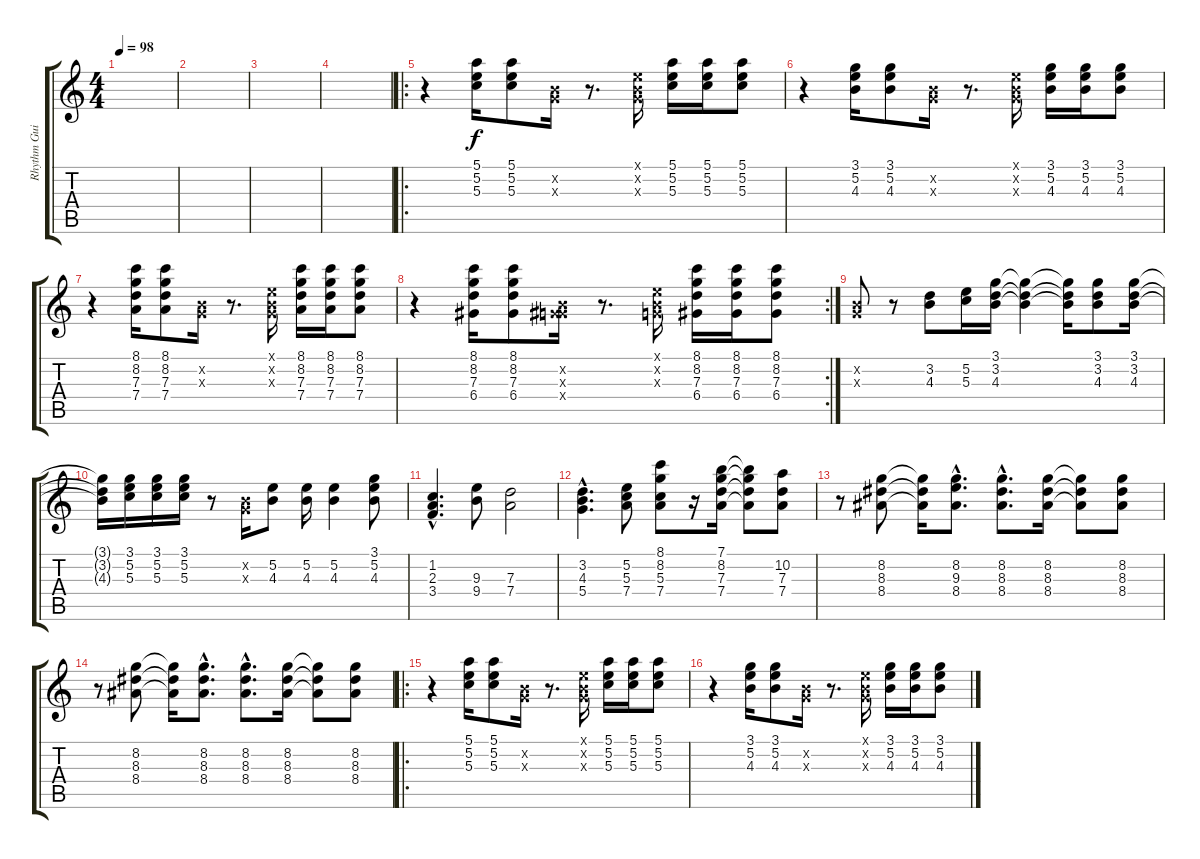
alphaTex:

\track ("Rhythm Guitar" "Rhythm Gui") {instrument electricguitarjazz}
\staff {score tabs}
\tuning (E4 B3 G3 D3 A2 E2) {hide}
\ts (4 4)
\tempo 98
\clef g2
\ks c
|
|
|
|
\ro
r.4 (5.1 5.2 5.3).16 (5.1 5.2 5.3).8 (0.2{x} 0.3{x}).16 r.8{d} (0.1{x} 0.2{x} 0.3{x}).16 (5.1 5.2 5.3).16 (5.1 5.2 5.3).16 (5.1 5.2 5.3).8 |
r.4 (3.1 5.2 4.3).16 (3.1 5.2 4.3).8 (0.2{x} 0.3{x}).16 r.8{d} (0.1{x} 0.2{x} 0.3{x}).16 (3.1 5.2 4.3).16 (3.1 5.2 4.3).16 (3.1 5.2 4.3).8 |
r.4 (8.1 8.2 7.3 7.4).16 (8.1 8.2 7.3 7.4).8 (0.2{x} 0.3{x}).16 r.8{d} (0.1{x} 0.2{x} 0.3{x}).16 (8.1 8.2 7.3 7.4).16 (8.1 8.2 7.3 7.4).16 (8.1 8.2 7.3 7.4).8 |
\rc 2
r.4 (8.1 8.2 7.3 6.4).16 (8.1 8.2 7.3 6.4).8 (0.2{x} 0.3{x} 6.4{x}).16 r.8{d} (0.1{x} 0.2{x} 0.3{x}).16 (8.1 8.2 7.3 6.4).16 (8.1 8.2 7.3 6.4).16 (8.1 8.2 7.3 6.4).8 |
(0.2{x} 0.3{x}).8 r.8 (3.2 4.3).8 (5.2 5.3).16 (3.1 3.2 4.3).16 (3.1{t} 3.2{t} 4.3{t}).4 (3.1{t} 3.2{t} 4.3{t}).16 (3.1 3.2 4.3).8 (3.1 3.2 4.3).16 |
(3.1{t} 3.2{t} 4.3{t}).16 (3.1 5.2 5.3).16 (3.1 5.2 5.3).16 (3.1 5.2 5.3).16 r.8 (0.2{x} 0.3{x}).16 (5.2 4.3).8 (5.2 4.3).16 (5.2 4.3).4 (3.1 5.2 4.3).8 |
(1.2{hac} 2.3{hac} 3.4{hac}).4{d} (9.3 9.4).8 (7.3 7.4).2 |
(3.2{hac} 4.3{hac} 5.4{hac}).4{d} (5.2 5.3 7.4).8 (8.1 8.2 5.3 7.4).8 r.16 (7.1 8.2 7.3 7.4).16 (7.1{t} 8.2{t} 7.3{t} 7.4{t}).8 (10.2 7.3 7.4).8 |
r.8 (8.2 8.3 8.4).8 (8.2{t} 8.3{t} 8.4{t}).16 (8.2{hac} 9.3{hac} 8.4{hac}).8{d} (8.2{hac} 8.3{hac} 8.4{hac}).8{d} (8.2 8.3 8.4).16 (8.2{t} 8.3{t} 8.4{t}).8 (8.2 8.3 8.4).8 |
r.8 (8.2 8.3 8.4).8 (8.2{t} 8.3{t} 8.4{t}).16 (8.2{hac} 8.3{hac} 8.4{hac}).8{d} (8.2{hac} 8.3{hac} 8.4{hac}).8{d} (8.2 8.3 8.4).16 (8.2{t} 8.3{t} 8.4{t}).8 (8.2 8.3 8.4).8 |
\ro
r.4 (5.1 5.2 5.3).16 (5.1 5.2 5.3).8 (0.2{x} 0.3{x}).16 r.8{d} (0.1{x} 0.2{x} 0.3{x}).16 (5.1 5.2 5.3).16 (5.1 5.2 5.3).16 (5.1 5.2 5.3).8 |
r.4 (3.1 5.2 4.3).16 (3.1 5.2 4.3).8 (0.2{x} 0.3{x}).16 r.8{d} (0.1{x} 0.2{x} 0.3{x}).16 (3.1 5.2 4.3).16 (3.1 5.2 4.3).16 (3.1 5.2 4.3).8
